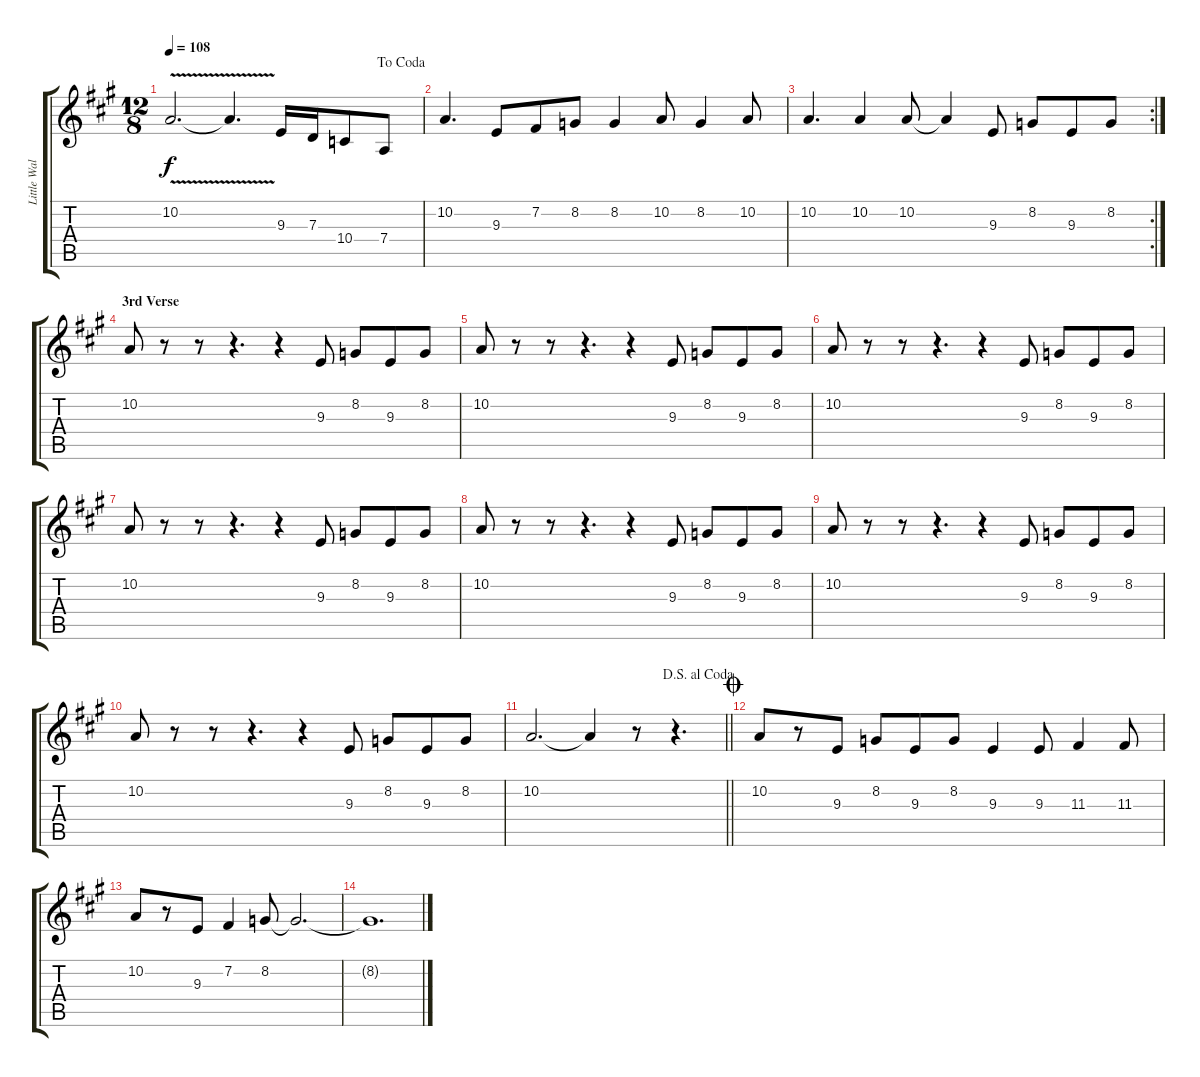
\track ("Little Walter - Harmonica" "Little Wal") {instrument harmonica}
\staff {score tabs}
\tuning (E4 B3 G3 D3 A2 E2) {hide}
\ts (12 8)
\jump dacoda
\tempo 108
\clef g2
\ks a
10.2{v}.2{d dy f} 10.2{v t}.4{d} 9.3.16 7.3.16 10.4.8 7.4.8 |
10.2.4{d} 9.3.8 7.2.8 8.2.8 8.2.4 10.2.8 8.2.4 10.2.8 |
\rc 2
10.2.4{d} 10.2.4 10.2.8 10.2{t}.4 9.3.8 8.2.8 9.3.8 8.2.8 |
\section ("" "3rd Verse")
10.2.8 r.8 r.8 r.4{d} r.4 9.3.8 8.2.8 9.3.8 8.2.8 |
10.2.8 r.8 r.8 r.4{d} r.4 9.3.8 8.2.8 9.3.8 8.2.8 |
10.2.8 r.8 r.8 r.4{d} r.4 9.3.8 8.2.8 9.3.8 8.2.8 |
10.2.8 r.8 r.8 r.4{d} r.4 9.3.8 8.2.8 9.3.8 8.2.8 |
10.2.8 r.8 r.8 r.4{d} r.4 9.3.8 8.2.8 9.3.8 8.2.8 |
10.2.8 r.8 r.8 r.4{d} r.4 9.3.8 8.2.8 9.3.8 8.2.8 |
10.2.8 r.8 r.8 r.4{d} r.4 9.3.8 8.2.8 9.3.8 8.2.8 |
\jump dalsegnoalcoda
\barLineRight lightlight
10.2.2{d} 10.2{t}.4 r.8 r.4{d} |
\jump coda
10.2.8 r.8 9.3.8 8.2.8 9.3.8 8.2.8 9.3.4 9.3.8 11.3.4 11.3.8 |
10.2.8 r.8 9.3.8 7.2.4 8.2.8 8.2{t}.2{d} |
8.2{t}.1{d}
